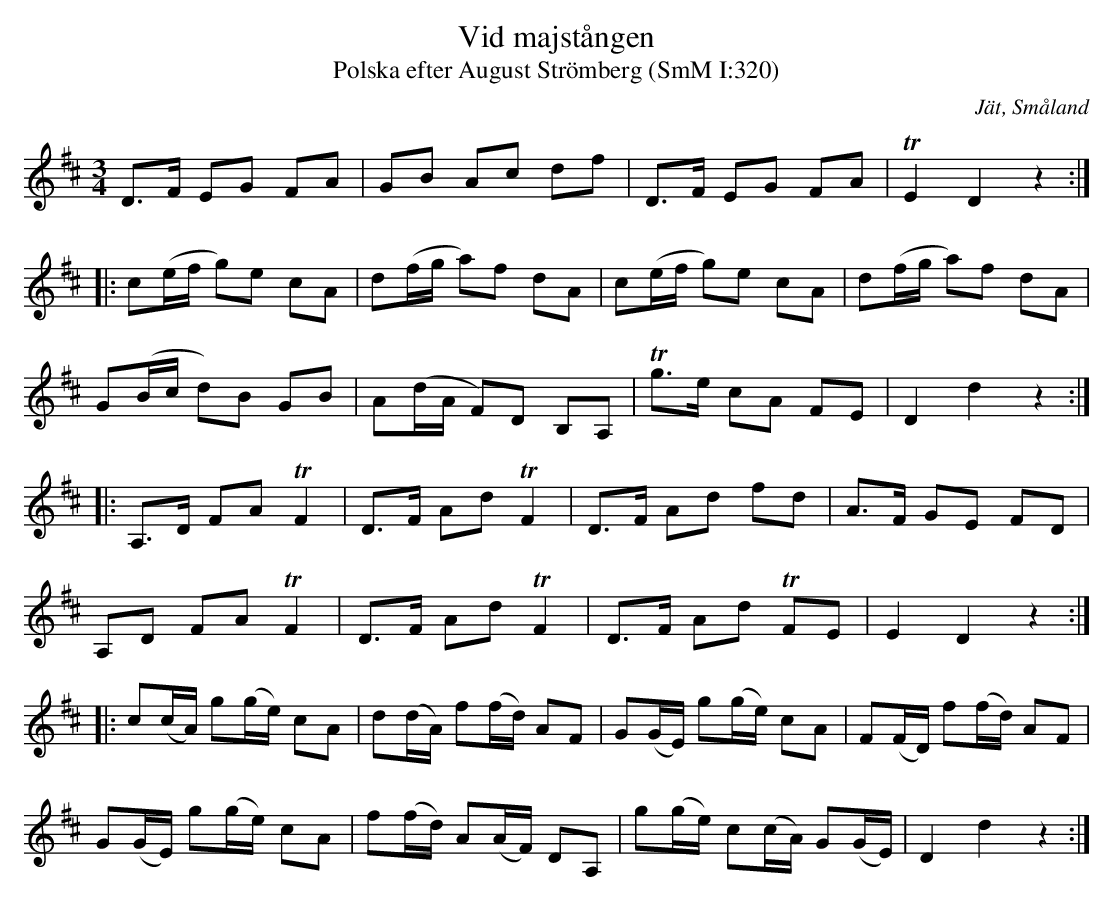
X:1
T:Vid majstången
T:Polska efter August Strömberg (SmM I:320)
O:Jät, Småland
M:3/4
L:1/8
K:D
D>F EG FA|GB Ac df|D>F EG FA|TE2 D2 z2:|
|:c(e/f/ g)e cA|d(f/g/ a)f dA|c(e/f/ g)e cA|d(f/g/ a)f dA|
G(B/c/ d)B GB|A(d/A/ F)D B,A,|Tg>e cA FE|D2 d2 z2:|
|:A,>D FA TF2|D>F Ad TF2|D>F Ad fd|A>F GE FD|
A,D FA TF2|D>F Ad TF2|D>F Ad TFE|E2D2 z2:|
|:c(c/A/) g(g/e/) cA|d(d/A/) f(f/d/) AF|G(G/E/) g(g/e/) cA|F(F/D/) f(f/d/) AF|
G(G/E/) g(g/e/) cA|f(f/d/) A(A/F/) DA,|g(g/e/) c(c/A/) G(G/E/)|D2 d2 z2:|
